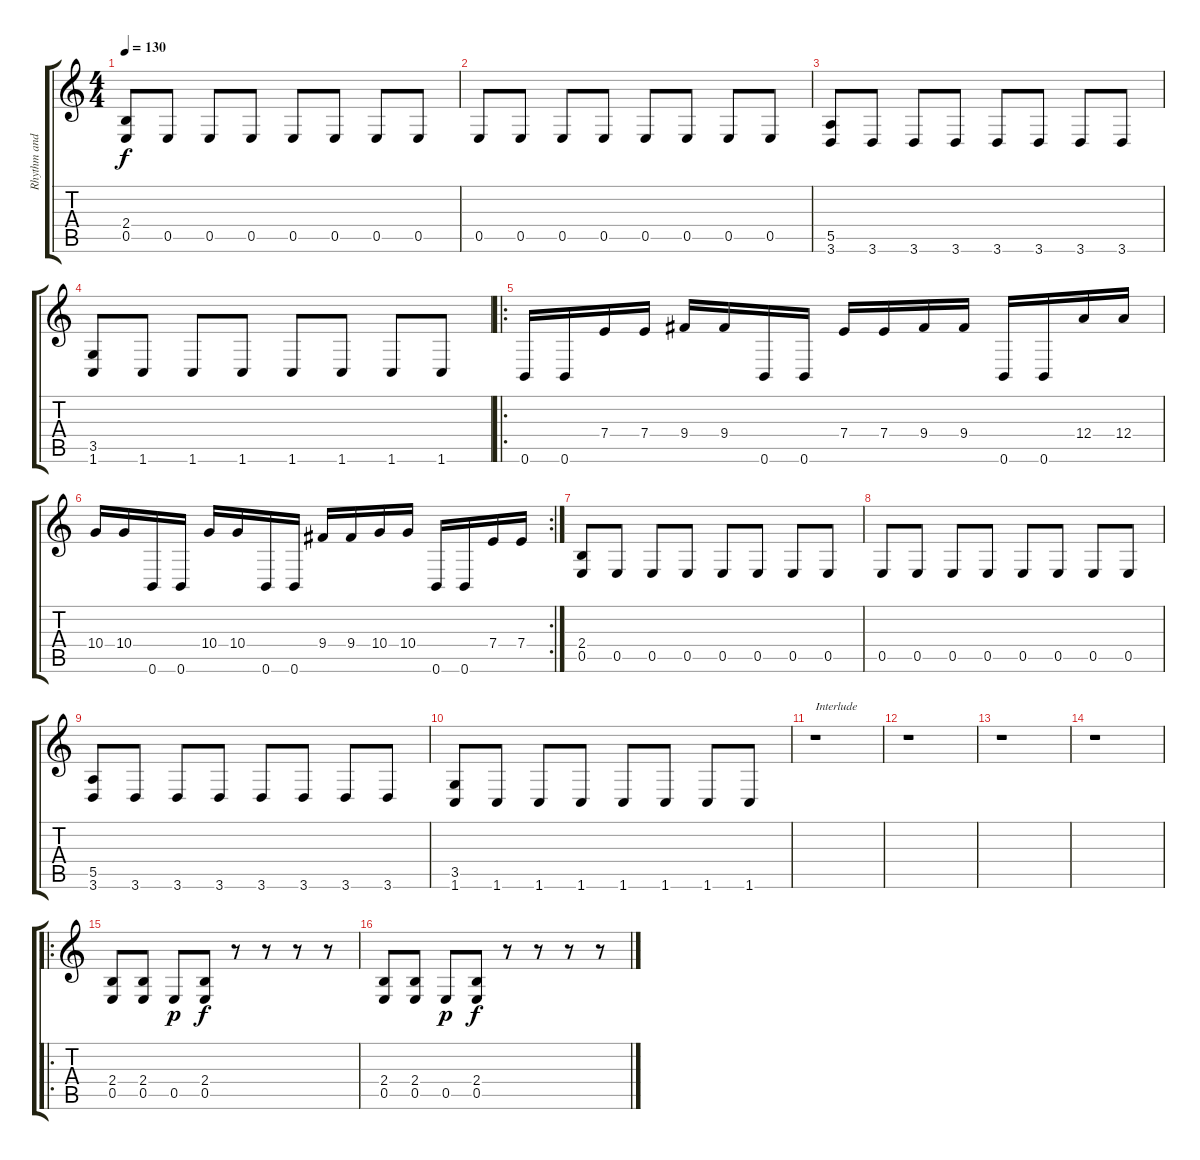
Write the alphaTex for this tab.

\track ("Rhythm and Solo" "Rhythm and") {instrument distortionguitar}
\staff {score tabs}
\tuning (B3 Gb3 D3 A2 E2 B1) {hide}
\ts (4 4)
\tempo 130
\clef g2
\ks c
(2.4 0.5).8{dy f} 0.5.8 0.5.8 0.5.8 0.5.8 0.5.8 0.5.8 0.5.8 |
0.5.8 0.5.8 0.5.8 0.5.8 0.5.8 0.5.8 0.5.8 0.5.8 |
(5.5 3.6).8 3.6.8 3.6.8 3.6.8 3.6.8 3.6.8 3.6.8 3.6.8 |
(3.5 1.6).8 1.6.8 1.6.8 1.6.8 1.6.8 1.6.8 1.6.8 1.6.8 |
\ro
0.6.16 0.6.16 7.4.16 7.4.16 9.4.16 9.4.16 0.6.16 0.6.16 7.4.16 7.4.16 9.4.16 9.4.16 0.6.16 0.6.16 12.4.16 12.4.16 |
\rc 2
10.4.16 10.4.16 0.6.16 0.6.16 10.4.16 10.4.16 0.6.16 0.6.16 9.4.16 9.4.16 10.4.16 10.4.16 0.6.16 0.6.16 7.4.16 7.4.16 |
(2.4 0.5).8 0.5.8 0.5.8 0.5.8 0.5.8 0.5.8 0.5.8 0.5.8 |
0.5.8 0.5.8 0.5.8 0.5.8 0.5.8 0.5.8 0.5.8 0.5.8 |
(5.5 3.6).8 3.6.8 3.6.8 3.6.8 3.6.8 3.6.8 3.6.8 3.6.8 |
(3.5 1.6).8 1.6.8 1.6.8 1.6.8 1.6.8 1.6.8 1.6.8 1.6.8 |
r.1{txt "Interlude"} |
r.1 |
r.1 |
r.1 |
\ro
(2.4 0.5).8 (2.4 0.5).8 0.5.8{dy p} (2.4 0.5).8{dy f} r.8 r.8 r.8 r.8 |
(2.4 0.5).8 (2.4 0.5).8 0.5.8{dy p} (2.4 0.5).8{dy f} r.8 r.8 r.8 r.8
